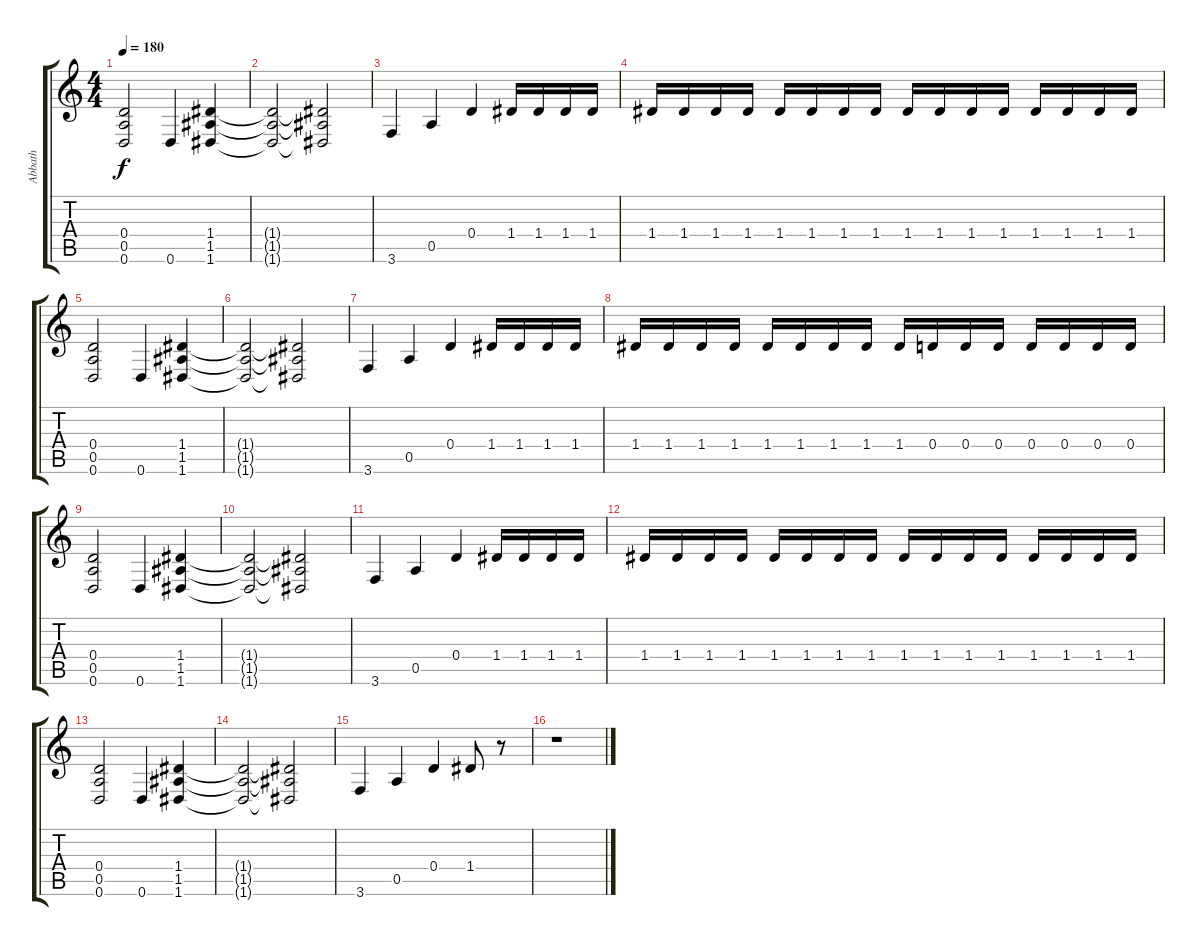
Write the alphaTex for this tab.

\track ("Abbath" "Abbath") {instrument distortionguitar}
\staff {score tabs}
\tuning (E4 B3 G3 D3 A2 D2) {hide}
\ts (4 4)
\tempo 180
\clef g2
\ks c
(0.4 0.5 0.6).2{dy f} 0.6.4 (1.4 1.5 1.6).4 |
(1.4{t} 1.5{t} 1.6{t}).2 (1.4{t} 1.5{t} 1.6{t}).2 |
3.6.4 0.5.4 0.4.4 1.4.16 1.4.16 1.4.16 1.4.16 |
1.4.16 1.4.16 1.4.16 1.4.16 1.4.16 1.4.16 1.4.16 1.4.16 1.4.16 1.4.16 1.4.16 1.4.16 1.4.16 1.4.16 1.4.16 1.4.16 |
(0.4 0.5 0.6).2 0.6.4 (1.4 1.5 1.6).4 |
(1.4{t} 1.5{t} 1.6{t}).2 (1.4{t} 1.5{t} 1.6{t}).2 |
3.6.4 0.5.4 0.4.4 1.4.16 1.4.16 1.4.16 1.4.16 |
1.4.16 1.4.16 1.4.16 1.4.16 1.4.16 1.4.16 1.4.16 1.4.16 1.4.16 0.4.16 0.4.16 0.4.16 0.4.16 0.4.16 0.4.16 0.4.16 |
(0.4 0.5 0.6).2 0.6.4 (1.4 1.5 1.6).4 |
(1.4{t} 1.5{t} 1.6{t}).2 (1.4{t} 1.5{t} 1.6{t}).2 |
3.6.4 0.5.4 0.4.4 1.4.16 1.4.16 1.4.16 1.4.16 |
1.4.16 1.4.16 1.4.16 1.4.16 1.4.16 1.4.16 1.4.16 1.4.16 1.4.16 1.4.16 1.4.16 1.4.16 1.4.16 1.4.16 1.4.16 1.4.16 |
(0.4 0.5 0.6).2 0.6.4 (1.4 1.5 1.6).4 |
(1.4{t} 1.5{t} 1.6{t}).2 (1.4{t} 1.5{t} 1.6{t}).2 |
3.6.4 0.5.4 0.4.4 1.4.8 r.8 |
r.1
